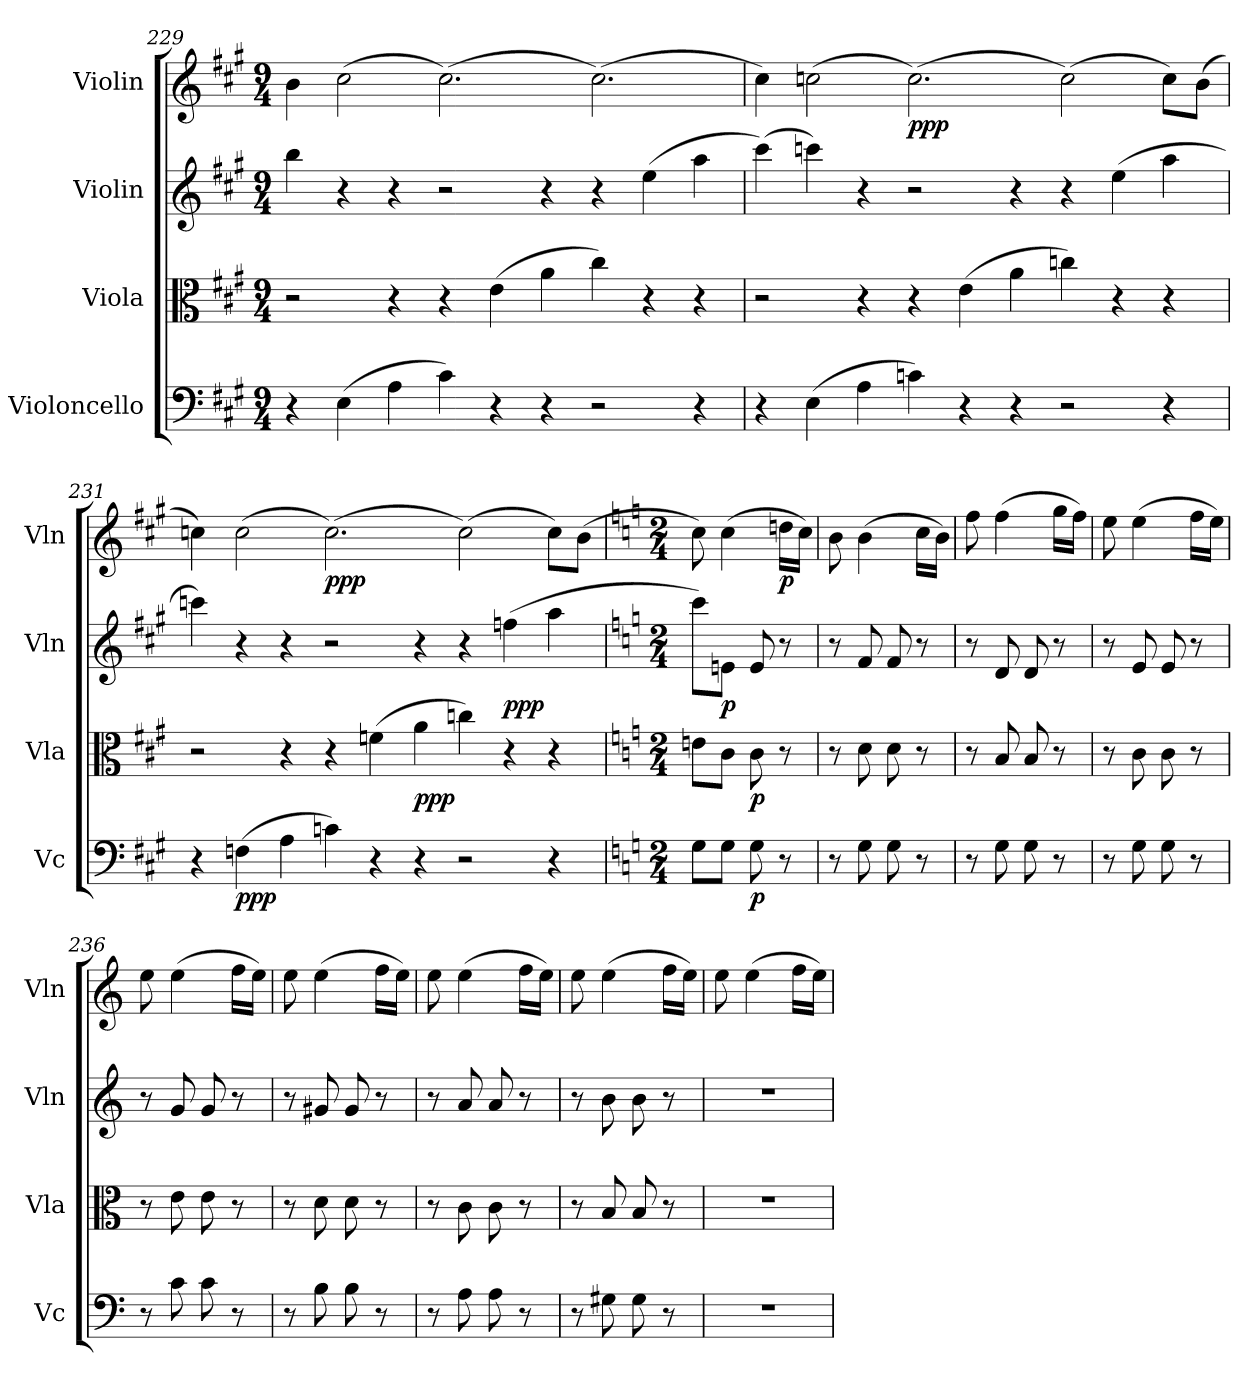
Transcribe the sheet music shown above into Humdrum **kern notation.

**kern	**dynam	**kern	**dynam	**kern	**dynam	**kern	**dynam
*part4	*part4	*part3	*part3	*part2	*part2	*part1	*part1
*staff4	*staff4	*staff3	*staff3	*staff2	*staff2	*staff1	*staff1
*I"Violoncello	*	*I"Viola	*	*I"Violin	*	*I"Violin	*
*I'Vc	*	*I'Vla	*	*I'Vln	*	*I'Vln	*
*clefF4	*	*clefC3	*	*clefG2	*	*clefG2	*
*k[f#c#g#]	*	*k[f#c#g#]	*	*k[f#c#g#]	*	*k[f#c#g#]	*
*M9/4	*	*M9/4	*	*M9/4	*	*M9/4	*
=229	=229	=229	=229	=229	=229	=229	=229
4r	.	2r	.	4bb\	.	4b\	.
(4E\	.	.	.	4r	.	(2cc#\	.
4A\	.	4r	.	4r	.	.	.
4c#\)	.	4r	.	2r	.	(2.cc#\)	.
4r	.	(4e\	.	.	.	.	.
4r	.	4a\	.	4r	.	.	.
2r	.	4cc#\)	.	4r	.	(2.cc#\)	.
.	.	4r	.	(4ee\	.	.	.
4r	.	4r	.	4aa\	.	.	.
=230	=230	=230	=230	=230	=230	=230	=230
4r	.	2r	.	(4ccc#\)	.	4cc#\)	.
(4E\	.	.	.	4cccn\)	.	(2ccn\	.
4A\	.	4r	.	4r	.	.	.
4cn\)	.	4r	.	2r	.	(2.cc\)	ppp
4r	.	(4e\	.	.	.	.	.
4r	.	4a\	.	4r	.	.	.
2r	.	4ccn\)	.	4r	.	(2cc\)	.
.	.	4r	.	(4ee\	.	.	.
4r	.	4r	.	4aa\	.	8cc\L)	.
.	.	.	.	.	.	(8b\J	.
=231	=231	=231	=231	=231	=231	=231	=231
4r	.	2r	.	4cccn\)	.	4ccn\)	.
(4Fn\	ppp	.	.	4r	.	(2cc\	.
4A\	.	4r	.	4r	.	.	.
4cn\)	.	4r	.	2r	.	(2.cc\)	ppp
4r	.	(4fn\	.	.	.	.	.
4r	.	4a\	ppp	4r	.	.	.
2r	.	4ccn\)	.	4r	.	(2cc\)	.
.	.	4r	.	(4ffn\	ppp	.	.
4r	.	4r	.	4aa\	.	8cc\L)	.
.	.	.	.	.	.	(8b\J	.
=232	=232	=232	=232	=232	=232	=232	=232
*k[]	*	*k[]	*	*k[]	*	*k[]	*
*M2/4	*	*M2/4	*	*M2/4	*	*M2/4	*
*	*	*	*	*	*	*MM112	*
8G\L	.	8en\L	.	8ccc\L)	.	8cc\)	.
8G\J	.	8c\J	.	8en\J	p	(4cc\	.
8G\	p	8c\	p	8e/	.	.	.
8r	.	8r	.	8r	.	16ddn\LL	p
.	.	.	.	.	.	16cc\JJ)	.
=233	=233	=233	=233	=233	=233	=233	=233
8r	.	8r	.	8r	.	8b\	.
8G\	.	8d\	.	8f/	.	(4b\	.
8G\	.	8d\	.	8f/	.	.	.
8r	.	8r	.	8r	.	16cc\LL	.
.	.	.	.	.	.	16b\JJ)	.
=234	=234	=234	=234	=234	=234	=234	=234
8r	.	8r	.	8r	.	8ff\	.
8G\	.	8B/	.	8d/	.	(4ff\	.
8G\	.	8B/	.	8d/	.	.	.
8r	.	8r	.	8r	.	16gg\LL	.
.	.	.	.	.	.	16ff\JJ)	.
=235	=235	=235	=235	=235	=235	=235	=235
8r	.	8r	.	8r	.	8ee\	.
8G\	.	8c\	.	8e/	.	(4ee\	.
8G\	.	8c\	.	8e/	.	.	.
8r	.	8r	.	8r	.	16ff\LL	.
.	.	.	.	.	.	16ee\JJ)	.
=236	=236	=236	=236	=236	=236	=236	=236
8r	.	8r	.	8r	.	8ee\	.
8c\	.	8e\	.	8g/	.	(4ee\	.
8c\	.	8e\	.	8g/	.	.	.
8r	.	8r	.	8r	.	16ff\LL	.
.	.	.	.	.	.	16ee\JJ)	.
=237	=237	=237	=237	=237	=237	=237	=237
8r	.	8r	.	8r	.	8ee\	.
8B\	.	8d\	.	8g#X/	.	(4ee\	.
8B\	.	8d\	.	8g#/	.	.	.
8r	.	8r	.	8r	.	16ff\LL	.
.	.	.	.	.	.	16ee\JJ)	.
=238	=238	=238	=238	=238	=238	=238	=238
8r	.	8r	.	8r	.	8ee\	.
8A\	.	8c\	.	8a/	.	(4ee\	.
8A\	.	8c\	.	8a/	.	.	.
8r	.	8r	.	8r	.	16ff\LL	.
.	.	.	.	.	.	16ee\JJ)	.
=239	=239	=239	=239	=239	=239	=239	=239
8r	.	8r	.	8r	.	8ee\	.
8G#X\	.	8B/	.	8b\	.	(4ee\	.
8G#\	.	8B/	.	8b\	.	.	.
8r	.	8r	.	8r	.	16ff\LL	.
.	.	.	.	.	.	16ee\JJ)	.
=240	=240	=240	=240	=240	=240	=240	=240
2r	.	2r	.	2r	.	8ee\	.
.	.	.	.	.	.	(4ee\	.
.	.	.	.	.	.	16ff\LL	.
.	.	.	.	.	.	16ee\JJ)	.
=	=	=	=	=	=	=	=
*-	*-	*-	*-	*-	*-	*-	*-
